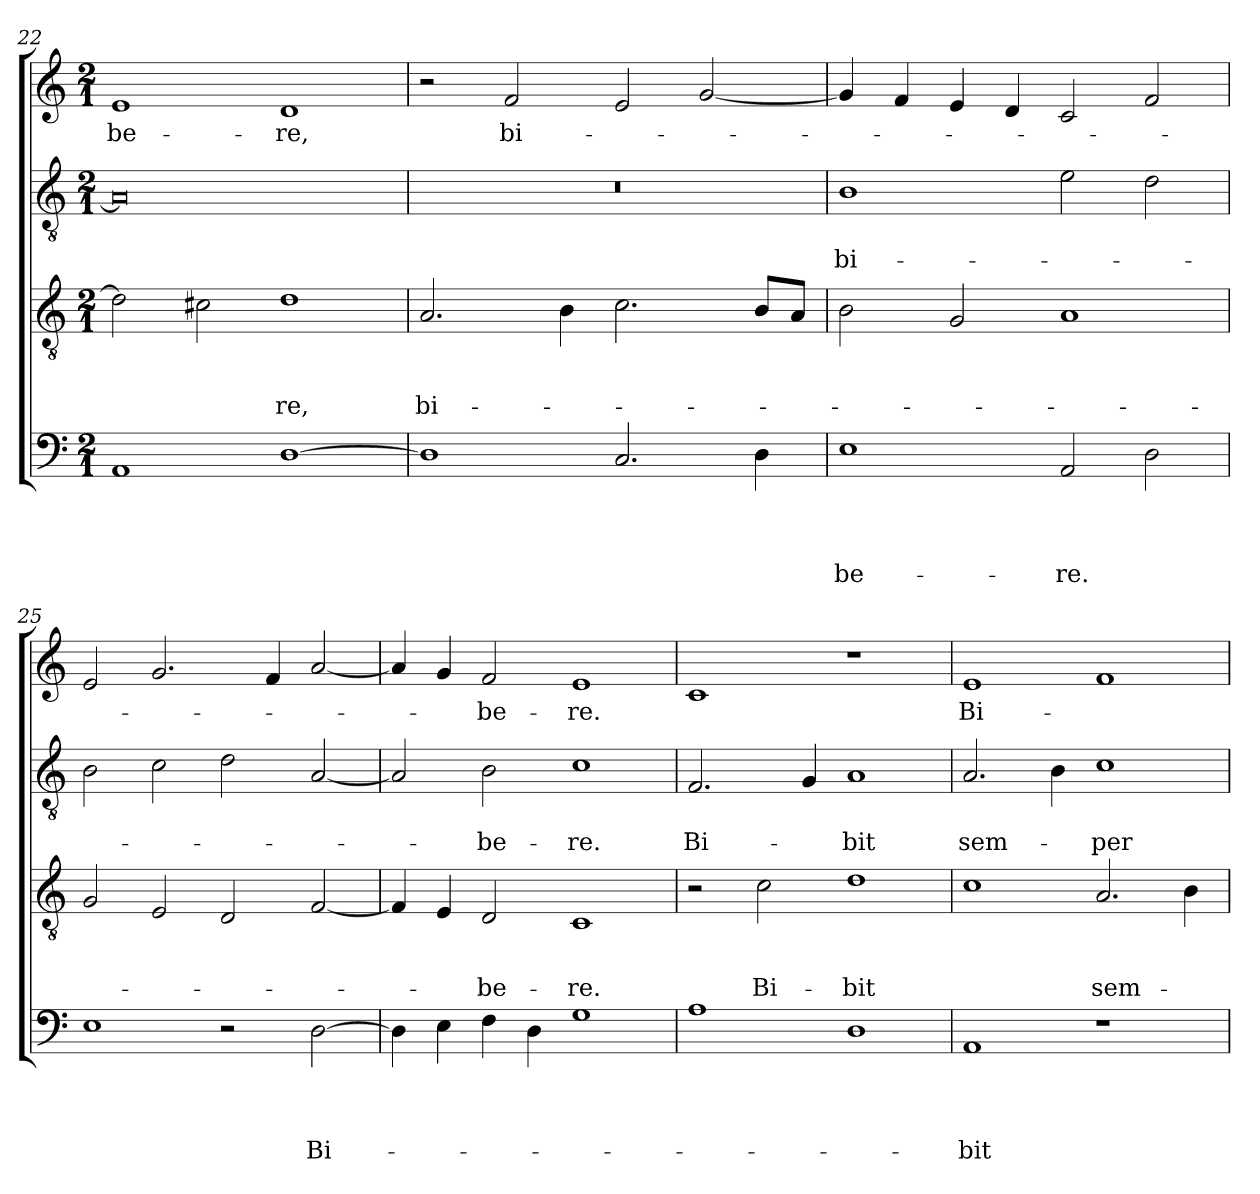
**kern	**text	**text	**text	**text	**kern	**text	**text	**text	**kern	**text	**text	**kern	**text
*part4	*part4	*part4	*part4	*part4	*part3	*part3	*part3	*part3	*part2	*part2	*part2	*part1	*part1
*staff4	*staff4	*staff4	*staff4	*staff4	*staff3	*staff3	*staff3	*staff3	*staff2	*staff2	*staff2	*staff1	*staff1
*clefF4	*	*	*	*	*clefGv2	*	*	*	*clefGv2	*	*	*clefG2	*
*k[]	*	*	*	*	*k[]	*	*	*	*k[]	*	*	*k[]	*
*C:	*	*	*	*	*C:	*	*	*	*C:	*	*	*C:	*
*M2/1	*	*	*	*	*M2/1	*	*	*	*M2/1	*	*	*M2/1	*
=22	=22	=22	=22	=22	=22	=22	=22	=22	=22	=22	=22	=22	=22
!	!	!	!	!	!	!	!	!	!	!	!	!	!LO:LY:b
1AA	.	.	.	.	2d\]	.	.	.	0A]	.	.	1e	-be-
.	.	.	.	.	2c#\	.	.	.	.	.	.	.	.
!	!	!	!	!	!	!	!	!LO:LY:b	!	!	!	!	!LO:LY:b
[1D	.	.	.	.	1d	.	.	-re,	.	.	.	1d	-re,
=23	=23	=23	=23	=23	=23	=23	=23	=23	=23	=23	=23	=23	=23
!	!	!	!	!	!	!	!	!LO:LY:b	!	!	!	!	!
1D]	.	.	.	.	2.A/	.	.	bi-	0r	.	.	2r	.
!	!	!	!	!	!	!	!	!	!	!	!	!	!LO:LY:b
.	.	.	.	.	.	.	.	.	.	.	.	2f/	bi-
.	.	.	.	.	4B\	.	.	.	.	.	.	.	.
2.C/	.	.	.	.	2.c\	.	.	.	.	.	.	2e/	.
.	.	.	.	.	.	.	.	.	.	.	.	[2g/	.
4D\	.	.	.	.	8B/L	.	.	.	.	.	.	.	.
.	.	.	.	.	8A/J	.	.	.	.	.	.	.	.
!!LO:PB:g=z
=24	=24	=24	=24	=24	=24	=24	=24	=24	=24	=24	=24	=24	=24
!	!	!	!	!LO:LY:b	!	!	!	!	!	!	!LO:LY:b	!	!
1E	.	.	.	-be-	2B\	.	.	.	1B	.	bi-	4g/]	.
.	.	.	.	.	.	.	.	.	.	.	.	4f/	.
.	.	.	.	.	2G/	.	.	.	.	.	.	4e/	.
.	.	.	.	.	.	.	.	.	.	.	.	4d/	.
!	!	!	!	!LO:LY:b	!	!	!	!	!	!	!	!	!
2AA/	.	.	.	-re.	1A	.	.	.	2e\	.	.	2c/	.
2D\	.	.	.	.	.	.	.	.	2d\	.	.	2f/	.
=25	=25	=25	=25	=25	=25	=25	=25	=25	=25	=25	=25	=25	=25
1E	.	.	.	.	2G/	.	.	.	2B\	.	.	2e/	.
.	.	.	.	.	2E/	.	.	.	2c\	.	.	2.g/	.
2r	.	.	.	.	2D/	.	.	.	2d\	.	.	.	.
.	.	.	.	.	.	.	.	.	.	.	.	4f/	.
!	!	!	!	!LO:LY:b	!	!	!	!	!	!	!	!	!
[2D\	.	.	.	Bi-	[2F/	.	.	.	[2A/	.	.	[2a/	.
=26	=26	=26	=26	=26	=26	=26	=26	=26	=26	=26	=26	=26	=26
4D\]	.	.	.	.	4F/]	.	.	.	2A/]	.	.	4a/]	.
4E\	.	.	.	.	4E/	.	.	.	.	.	.	4g/	.
!	!	!	!	!	!	!	!	!LO:LY:b	!	!	!LO:LY:b	!	!LO:LY:b
4F\	.	.	.	.	2D/	.	.	-be-	2B\	.	-be-	2f/	-be-
4D\	.	.	.	.	.	.	.	.	.	.	.	.	.
!	!	!	!	!	!	!	!	!LO:LY:b	!	!	!LO:LY:b	!	!LO:LY:b
1G	.	.	.	.	1C	.	.	-re.	1c	.	-re.	1e	-re.
=27	=27	=27	=27	=27	=27	=27	=27	=27	=27	=27	=27	=27	=27
!	!	!	!	!	!	!	!	!	!	!	!LO:LY:b	!	!
1A	.	.	.	.	2r	.	.	.	2.F/	.	Bi-	1c	.
!	!	!	!	!	!	!	!	!LO:LY:b	!	!	!	!	!
.	.	.	.	.	2c\	.	.	Bi-	.	.	.	.	.
.	.	.	.	.	.	.	.	.	4G/	.	.	.	.
!	!	!	!	!	!	!	!	!LO:LY:b	!	!	!LO:LY:b	!	!
1D	.	.	.	.	1d	.	.	-bit	1A	.	-bit	1r	.
=28	=28	=28	=28	=28	=28	=28	=28	=28	=28	=28	=28	=28	=28
!	!	!	!	!LO:LY:b	!	!	!	!	!	!	!LO:LY:b	!	!LO:LY:b
1AA	.	.	.	-bit	1c	.	.	.	2.A/	.	sem-	1e	Bi-
.	.	.	.	.	.	.	.	.	4B\	.	.	.	.
!	!	!	!	!	!	!	!	!LO:LY:b	!	!	!LO:LY:b	!	!
1r	.	.	.	.	2.A/	.	.	sem-	1c	.	-per	1f	.
.	.	.	.	.	4B\	.	.	.	.	.	.	.	.
=	=	=	=	=	=	=	=	=	=	=	=	=	=
*-	*-	*-	*-	*-	*-	*-	*-	*-	*-	*-	*-	*-	*-
